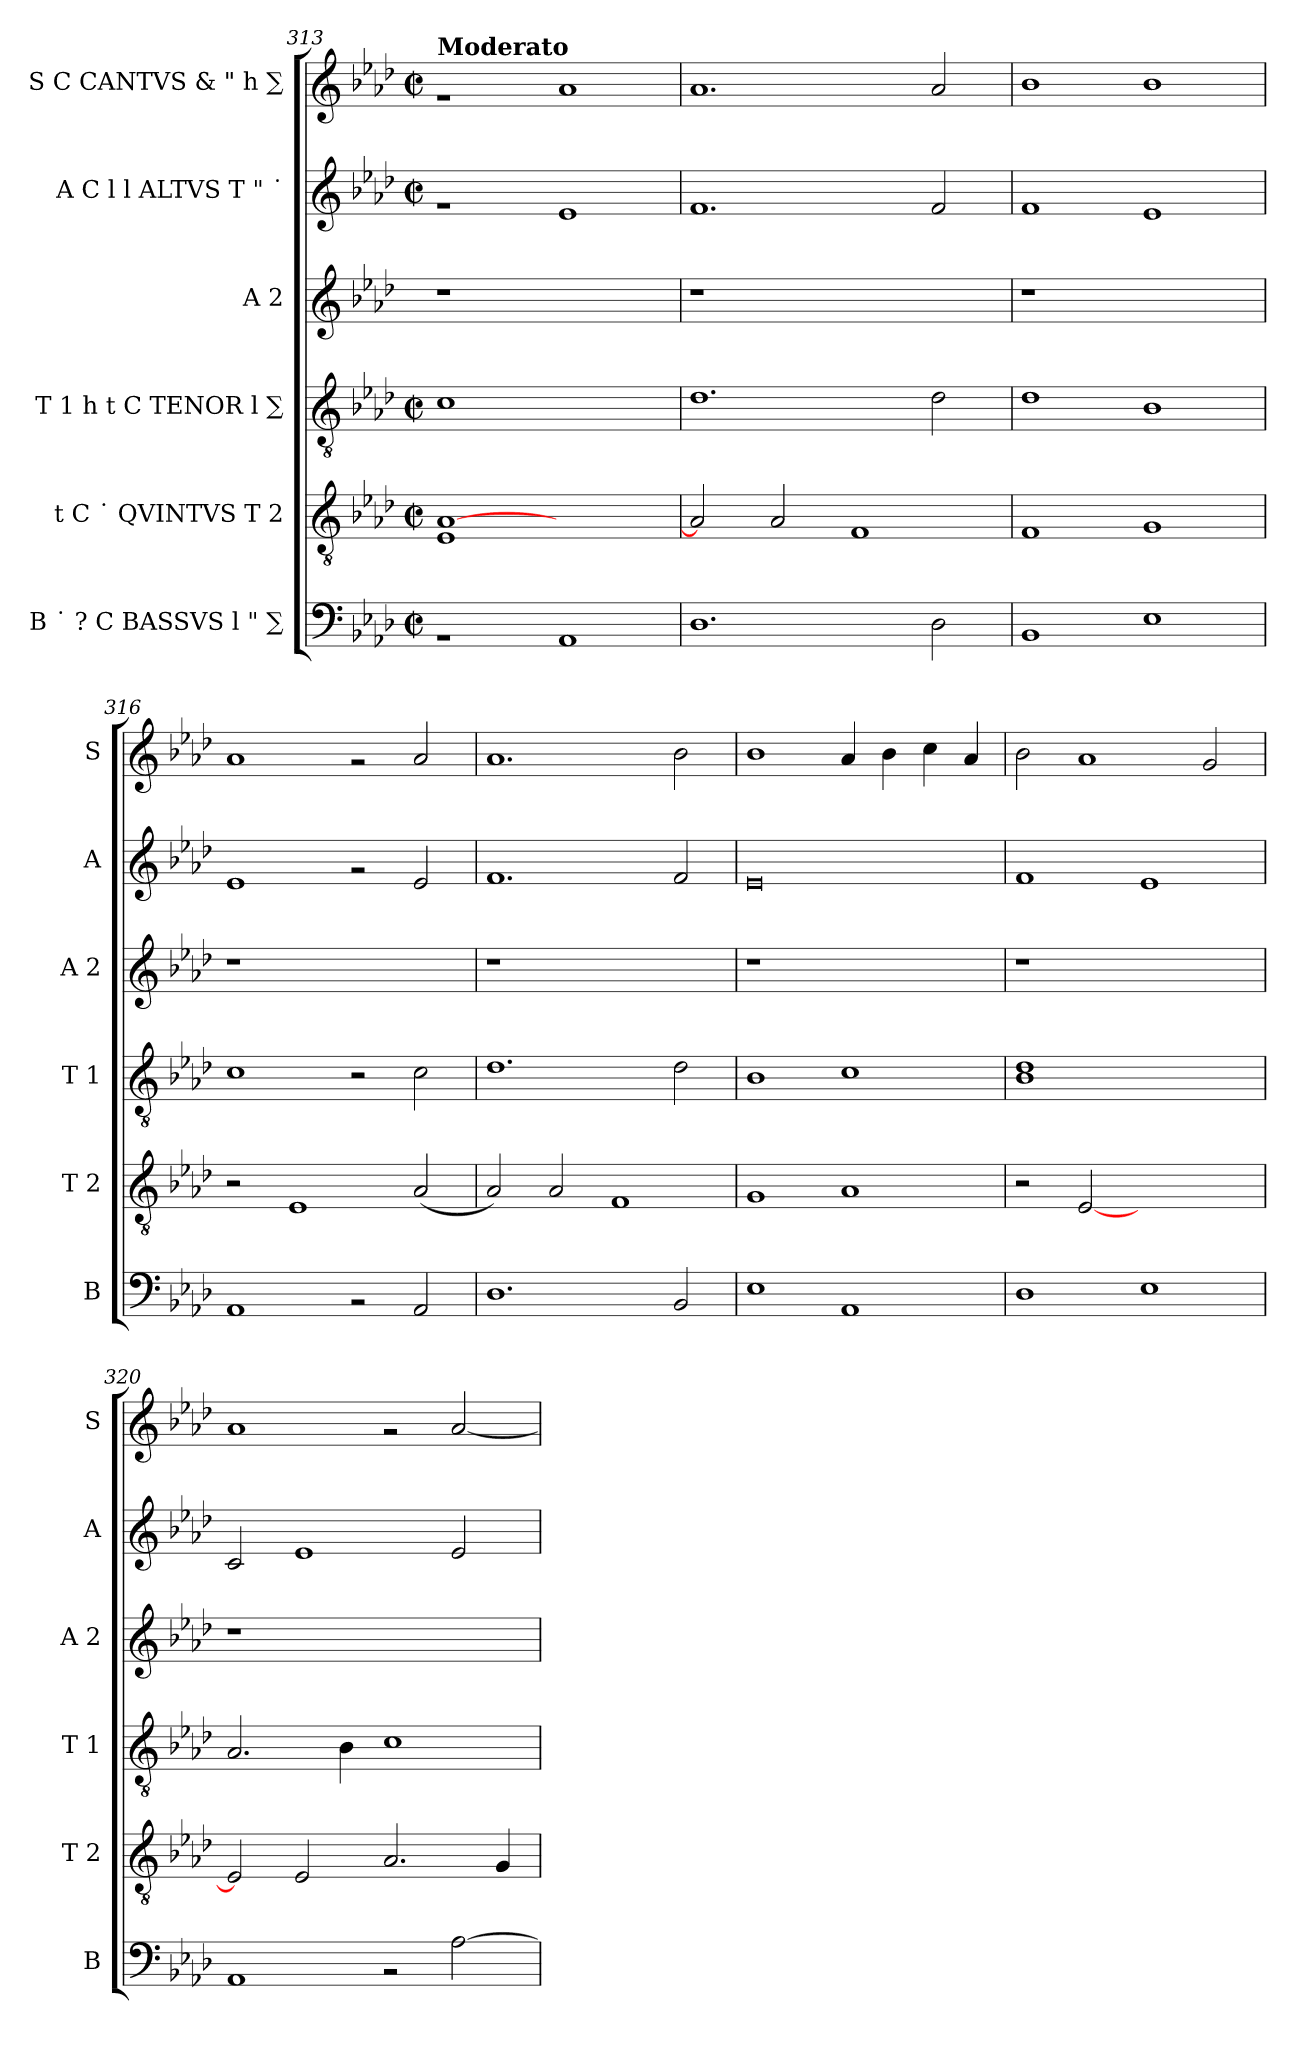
**kern	**kern	**kern	**kern	**kern	**kern
*part6	*part5	*part4	*part3	*part2	*part1
*staff6	*staff5	*staff4	*staff3	*staff2	*staff1
*I"B ˙ ? C BASSVS l " ∑	*I"t C ˙ QVINTVS T 2	*I"T 1 h t C TENOR l ∑	*I"A 2	*I"A C l l ALTVS T " ˙	*I"S C CANTVS & " h ∑
*I'B	*I'T 2	*I'T 1	*I'A 2	*I'A	*I'S
*clefF4	*clefGv2	*clefGv2	*clefG2	*clefG2	*clefG2
*k[b-e-a-d-]	*k[b-e-a-d-]	*k[b-e-a-d-]	*k[b-e-a-d-]	*k[b-e-a-d-]	*k[b-e-a-d-]
*A-:	*A-:	*A-:	*A-:	*A-:	*A-:
*M2/2	*M2/2	*M2/2	*	*M2/2	*M2/2
*met(c|)	*met(c|)	*met(c|)	*	*met(c|)	*met(c|)
=313	=313	=313	=313	=313	=313
!	!	!	!	!	!LO:TX:a:B:t=Moderato
1rC	1E- [<1A-	1c	1r	1ra	1ra
1AA-	1ryy	1ryy	1ryy	1e-	1a-
=314	=314	=314	=314	=314	=314
1.D-	2A-/]	1.d-	1r	1.f	1.a-
.	2A-/	.	.	.	.
.	1F	.	1ryy	.	.
2D-\	.	2d-\	.	2f/	2a-/
!!LO:PB:g=z
=315	=315	=315	=315	=315	=315
1BB-	1F	1d-	1r	1f	1b-
1E-	1G	1B-	1ryy	1e-	1b-
=316	=316	=316	=316	=316	=316
1AA-	2r	1c	1r	1e-	1a-
.	1E-	.	.	.	.
2rBB	.	2r	1ryy	2rg	2rg
2AA-/	(<2A-/	2c\	.	2e-/	2a-/
=317	=317	=317	=317	=317	=317
1.D-	2A-/)	1.d-	1r	1.f	1.a-
.	2A-/	.	.	.	.
.	1F	.	1ryy	.	.
2BB-/	.	2d-\	.	2f/	2b-\
=318	=318	=318	=318	=318	=318
1E-	1G	1B-	1r	0e-	1b-
1AA-	1A-	1c	1ryy	.	4a-/
.	.	.	.	.	4b-\
.	.	.	.	.	4cc\
.	.	.	.	.	4a-/
=319	=319	=319	=319	=319	=319
1D-	2r	1B- 1d-	1r	1f	2b-\
.	[<2E-/	.	.	.	1a-
1E-	1ryy	1ryy	1ryy	1e-	.
.	.	.	.	.	2g/
!!LO:LB:g=z
=320	=320	=320	=320	=320	=320
1AA-	2E-/]	2.A-/	1r	2c/	1a-
.	2E-/	.	.	1e-	.
.	.	4B-\	.	.	.
2rBB	2.A-/	1c	1ryy	.	2rg
[>2A-\	.	.	.	2e-/	[<2a-/
.	4G/	.	.	.	.
=	=	=	=	=	=
*-	*-	*-	*-	*-	*-
